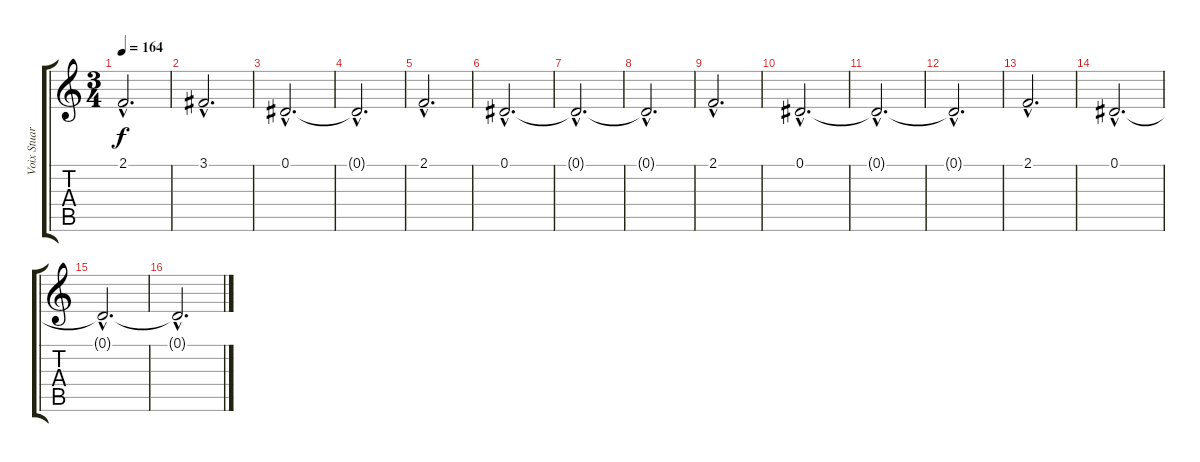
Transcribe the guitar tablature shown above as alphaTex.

\track ("Voix Stuart" "Voix Stuar") {instrument lead8bassandlead}
\staff {score tabs}
\tuning (Eb4 Bb3 Gb3 Db3 Ab2 Eb2) {hide}
\ts (3 4)
\tempo 164
\clef g2
\ks c
2.1{hac}.2{d dy f} |
3.1{hac}.2{d} |
0.1{hac}.2{d} |
0.1{hac t}.2{d} |
2.1{hac}.2{d} |
0.1{hac}.2{d} |
0.1{hac t}.2{d} |
0.1{hac t}.2{d} |
2.1{hac}.2{d} |
0.1{hac}.2{d} |
0.1{hac t}.2{d} |
0.1{hac t}.2{d} |
2.1{hac}.2{d} |
0.1{hac}.2{d} |
0.1{hac t}.2{d} |
0.1{hac t}.2{d}
